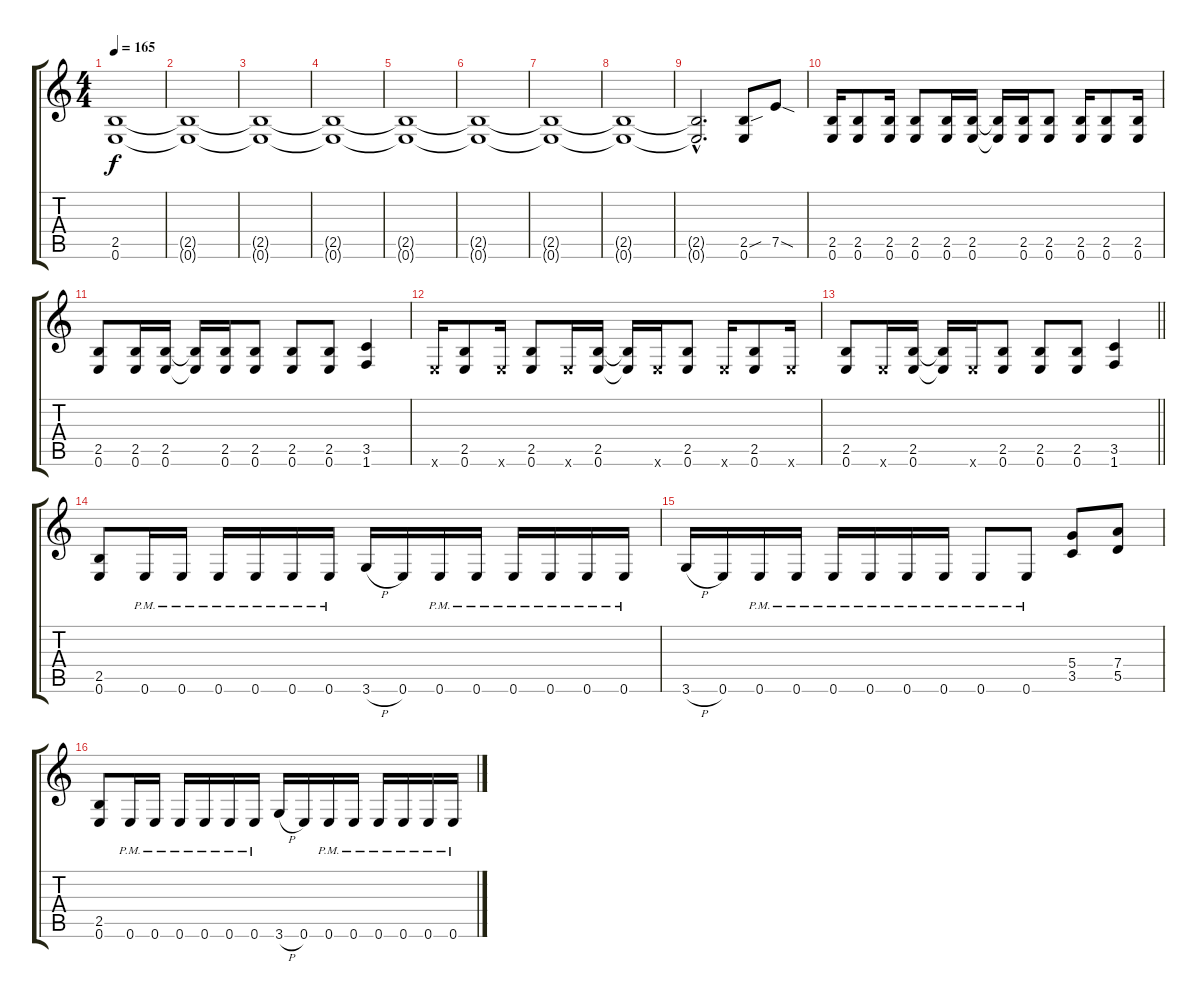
\track "" {instrument distortionguitar}
\staff {score tabs}
\tuning (E4 B3 G3 D3 A2 E2) {hide}
\ts (4 4)
\tempo 165
\clef g2
\ks c
(2.5{t} 0.6{t}).1{dy f} |
(2.5{t} 0.6{t}).1 |
(2.5{t} 0.6{t}).1 |
(2.5{t} 0.6{t}).1 |
(2.5{t} 0.6{t}).1 |
(2.5{t} 0.6{t}).1 |
(2.5{t} 0.6{t}).1 |
(2.5{t} 0.6{t}).1 |
(2.5{hac t} 0.6{hac t}).2{d} (2.5{sou} 0.6).8 7.5{sod}.8 |
(2.5 0.6).16 (2.5 0.6).8 (2.5 0.6).16 (2.5 0.6).8 (2.5 0.6).16 (2.5 0.6).16 (2.5{t} 0.6{t}).16 (2.5 0.6).16 (2.5 0.6).8 (2.5 0.6).16 (2.5 0.6).8 (2.5 0.6).16 |
(2.5 0.6).8 (2.5 0.6).16 (2.5 0.6).16 (2.5{t} 0.6{t}).16 (2.5 0.6).16 (2.5 0.6).8 (2.5 0.6).8 (2.5 0.6).8 (3.5 1.6).4 |
0.6{x}.16 (2.5 0.6).8 0.6{x}.16 (2.5 0.6).8 0.6{x}.16 (2.5 0.6).16 (2.5{t} 0.6{t}).16 0.6{x}.16 (2.5 0.6).8 0.6{x}.16 (2.5 0.6).8 0.6{x}.16 |
\barLineRight lightlight
(2.5 0.6).8 0.6{x}.16 (2.5 0.6).16 (2.5{t} 0.6{t}).16 0.6{x}.16 (2.5 0.6).8 (2.5 0.6).8 (2.5 0.6).8 (3.5 1.6).4 |
(2.5 0.6).8 0.6{pm}.16 0.6{pm}.16 0.6{pm}.16 0.6{pm}.16 0.6{pm}.16 0.6{pm}.16 3.6{h}.16 0.6.16 0.6{pm}.16 0.6{pm}.16 0.6{pm}.16 0.6{pm}.16 0.6{pm}.16 0.6{pm}.16 |
3.6{h}.16 0.6.16 0.6{pm}.16 0.6{pm}.16 0.6{pm}.16 0.6{pm}.16 0.6{pm}.16 0.6{pm}.16 0.6{pm}.8 0.6{pm}.8 (5.4 3.5).8 (7.4 5.5).8 |
(2.5 0.6).8 0.6{pm}.16 0.6{pm}.16 0.6{pm}.16 0.6{pm}.16 0.6{pm}.16 0.6{pm}.16 3.6{h}.16 0.6.16 0.6{pm}.16 0.6{pm}.16 0.6{pm}.16 0.6{pm}.16 0.6{pm}.16 0.6{pm}.16
